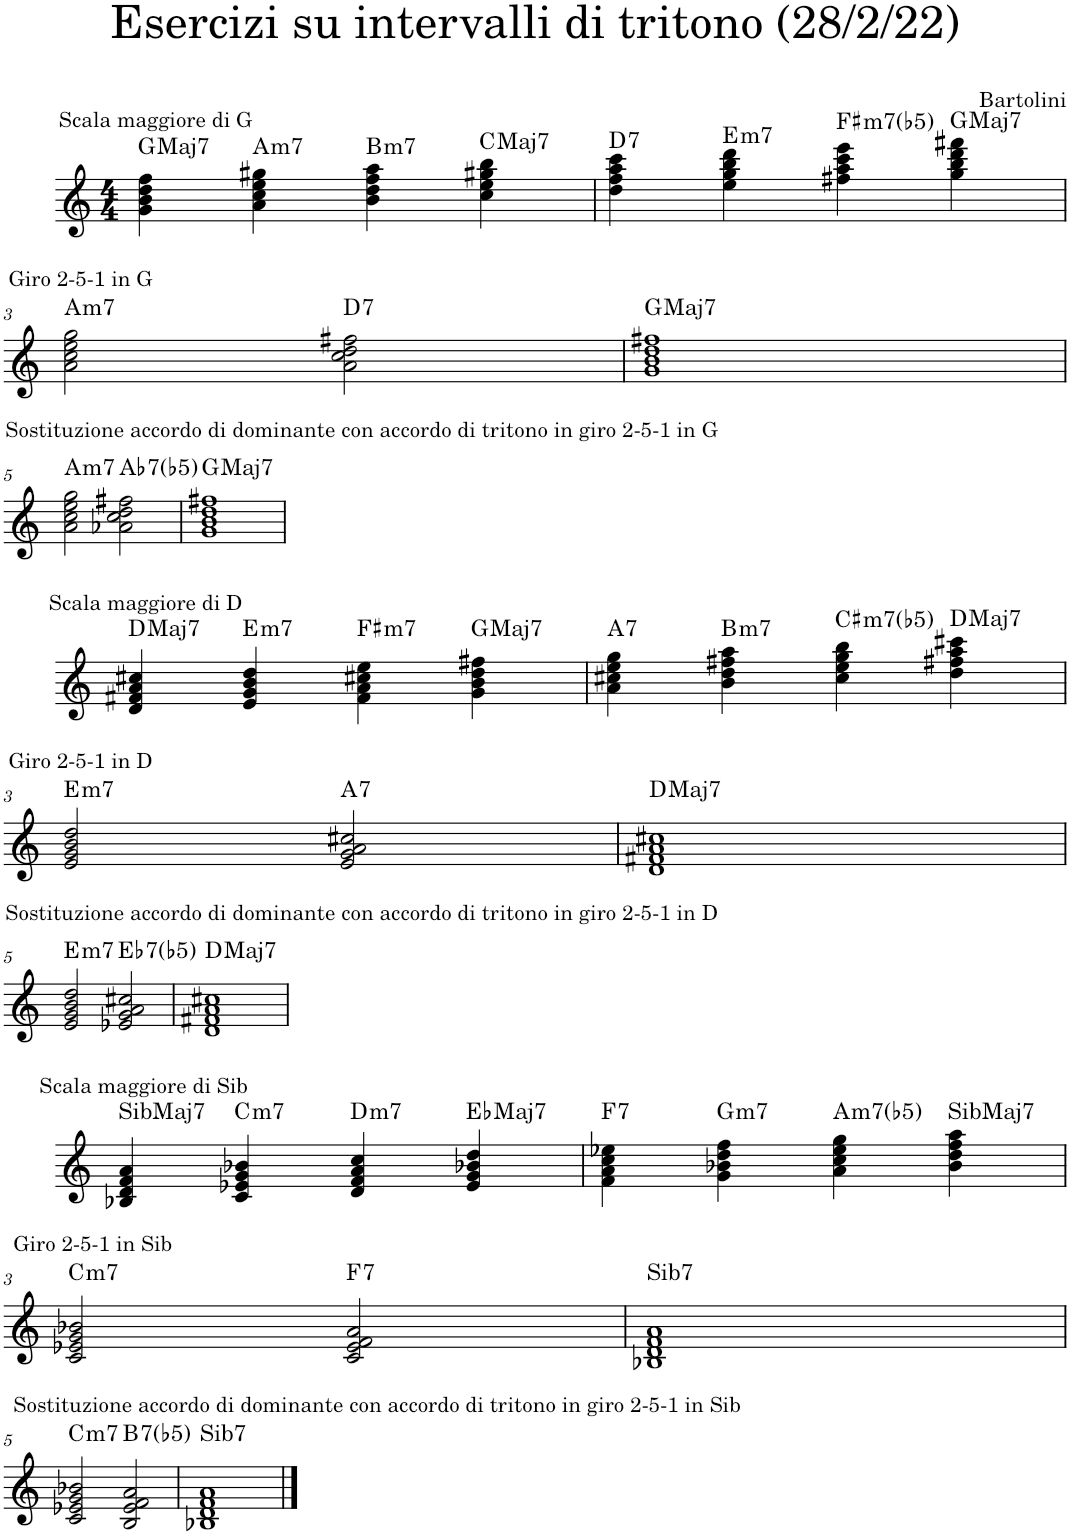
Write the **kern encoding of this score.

**kern	**harte
*part1	*part1
*staff1	*
*I"Piano	*
*I'Pno.	*
*clefG2	*
*k[]	*
*M4/4	*
=1	=1
!LO:TX:a:t=Scala maggiore di G	!LO:H:kt=Maj7
4g\ 4b\ 4dd\ 4ff\	G:maj7
!	!LO:H:kt=m7
4a\ 4cc\ 4ee\ 4gg#X\	A:min7
!	!LO:H:kt=m7
4b\ 4dd\ 4ff\ 4aa\	B:min7
!	!LO:H:kt=Maj7
4cc\ 4ee\ 4gg#X\ 4bb\	C:maj7
=2	=2
!	!LO:H:kt=7
4dd\ 4ff\ 4aa\ 4ccc\	D:7
!	!LO:H:kt=m7
4ee\ 4gg\ 4bb\ 4ddd\	E:min7
!	!LO:H:kt=m7(b5)
4ff#X\ 4aa\ 4ccc\ 4eee\	F#:hdim7
!	!LO:H:kt=Maj7
4gg\ 4bb\ 4ddd\ 4fff#X\	G:maj7
!!LO:LB:g=z
=3	=3
!LO:TX:a:t=Giro 2-5-1 in G	!LO:H:kt=m7
2a\ 2cc\ 2ee\ 2gg\	A:min7
!	!LO:H:kt=7
2a\ 2cc\ 2dd\ 2ff#X\	D:7
=4	=4
!	!LO:H:kt=Maj7
1g 1b 1dd 1ff#X	G:maj7
!!LO:LB:g=z
=5	=5
!LO:TX:a:t=Sostituzione accordo di dominante con accordo di tritono in giro 2-5-1 in G	!LO:H:kt=m7
2a\ 2cc\ 2ee\ 2gg\	A:min7
!	!LO:H:kt=7
2a-X\ 2cc\ 2dd\ 2ff#X\	Ab:(3,b5,b7)
=6	=6
!	!LO:H:kt=Maj7
1g 1b 1dd 1ff#X	G:maj7
!!LO:LB:g=z
=1	=1
!LO:TX:a:t=Scala maggiore di D	!LO:H:kt=Maj7
4d/ 4f#X/ 4a/ 4cc#X/	D:maj7
!	!LO:H:kt=m7
4e/ 4g/ 4b/ 4dd/	E:min7
!	!LO:H:kt=m7
4f#\ 4a\ 4cc#X\ 4ee\	F#:min7
!	!LO:H:kt=Maj7
4g\ 4b\ 4dd\ 4ff#X\	G:maj7
=2	=2
!	!LO:H:kt=7
4a\ 4cc#X\ 4ee\ 4gg\	A:7
!	!LO:H:kt=m7
4b\ 4dd\ 4ff#X\ 4aa\	B:min7
!	!LO:H:kt=m7(b5)
4cc#\ 4ee\ 4gg\ 4bb\	C#:hdim7
!	!LO:H:kt=Maj7
4dd\ 4ff#X\ 4aa\ 4ccc#X\	D:maj7
!!LO:LB:g=z
=3	=3
!LO:TX:a:t=Giro 2-5-1 in D	!LO:H:kt=m7
2e/ 2g/ 2b/ 2dd/	E:min7
!	!LO:H:kt=7
2e/ 2g/ 2a/ 2cc#X/	A:7
=4	=4
!	!LO:H:kt=Maj7
1d 1f#X 1a 1cc#X	D:maj7
!!LO:LB:g=z
=5	=5
!LO:TX:a:t=Sostituzione accordo di dominante con accordo di tritono in giro 2-5-1 in D	!LO:H:kt=m7
2e/ 2g/ 2b/ 2dd/	E:min7
!	!LO:H:kt=7
2e-X/ 2g/ 2a/ 2cc#X/	Eb:(3,b5,b7)
=6	=6
!	!LO:H:kt=Maj7
1d 1f#X 1a 1cc#X	D:maj7
!!LO:LB:g=z
=1	=1
!LO:TX:a:t=Scala maggiore di Sib	!LO:H:kt=SibMaj7
4B-X/ 4d/ 4f/ 4a/	N
!	!LO:H:kt=m7
4c/ 4e-X/ 4g/ 4b-X/	C:min7
!	!LO:H:kt=m7
4d/ 4f/ 4a/ 4cc/	D:min7
!	!LO:H:kt=Maj7
4e-/ 4g/ 4b-X/ 4dd/	Eb:maj7
=2	=2
!	!LO:H:kt=7
4f\ 4a\ 4cc\ 4ee-X\	F:7
!	!LO:H:kt=m7
4g\ 4b-X\ 4dd\ 4ff\	G:min7
!	!LO:H:kt=m7(b5)
4a\ 4cc\ 4ee-\ 4gg\	A:hdim7
!	!LO:H:kt=SibMaj7
4b-\ 4dd\ 4ff\ 4aa\	N
!!LO:LB:g=z
=3	=3
!LO:TX:a:t=Giro 2-5-1 in Sib	!LO:H:kt=m7
2c/ 2e-X/ 2g/ 2b-X/	C:min7
!	!LO:H:kt=7
2c/ 2e-/ 2f/ 2a/	F:7
=4	=4
!	!LO:H:kt=Sib7
1B-X 1d 1f 1a	N
!!LO:LB:g=z
=5	=5
!LO:TX:a:t=Sostituzione accordo di dominante con accordo di tritono in giro 2-5-1 in Sib	!LO:H:kt=m7
2c/ 2e-X/ 2g/ 2b-X/	C:min7
!	!LO:H:kt=7
2B/ 2e-/ 2f/ 2a/	B:(3,b5,b7)
=6	=6
!	!LO:H:kt=Sib7
1B-X 1d 1f 1a	N
==	==
*-	*-
